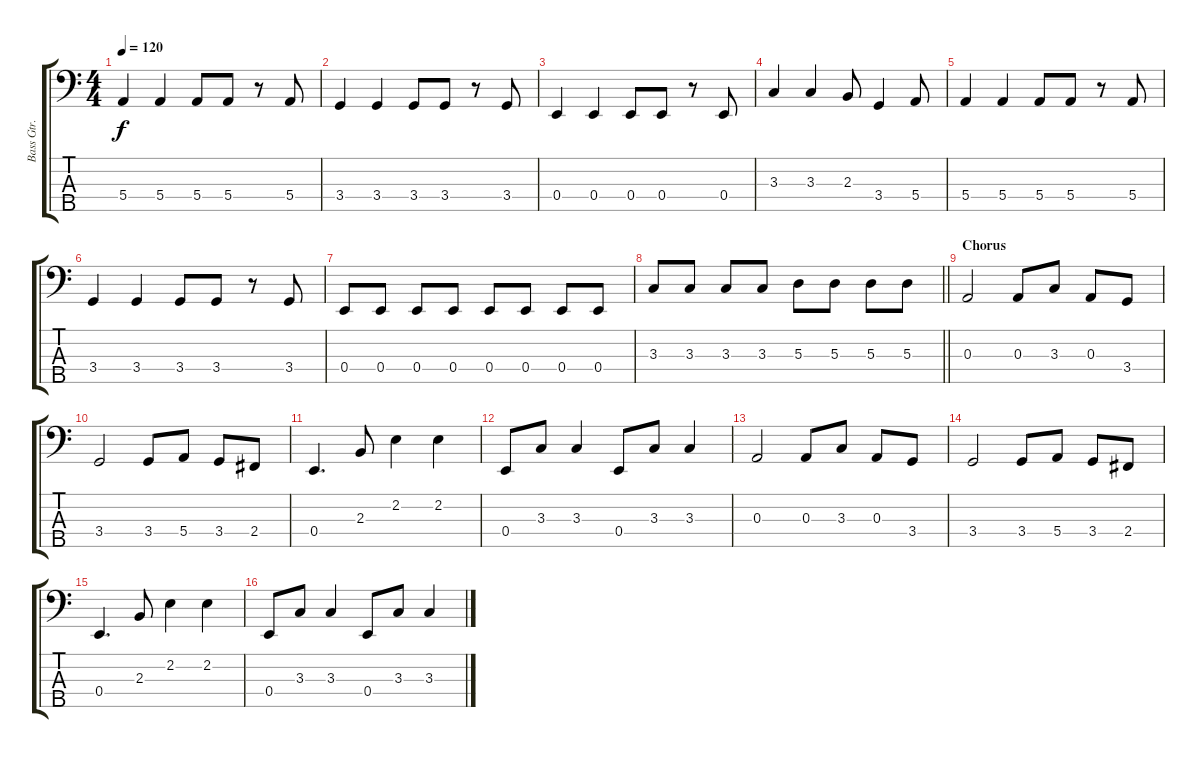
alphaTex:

\track ("Bass Gtr." "Bass Gtr.") {instrument electricbassfinger}
\staff {score tabs}
\tuning (G2 D2 A1 E1 B0) {hide}
\ts (4 4)
\tempo 120
\clef f4
\ks c
5.4.4{dy f} 5.4.4 5.4.8 5.4.8 r.8 5.4.8 |
3.4.4 3.4.4 3.4.8 3.4.8 r.8 3.4.8 |
0.4.4 0.4.4 0.4.8 0.4.8 r.8 0.4.8 |
3.3.4 3.3.4 2.3.8 3.4.4 5.4.8 |
5.4.4 5.4.4 5.4.8 5.4.8 r.8 5.4.8 |
3.4.4 3.4.4 3.4.8 3.4.8 r.8 3.4.8 |
0.4.8 0.4.8 0.4.8 0.4.8 0.4.8 0.4.8 0.4.8 0.4.8 |
\barLineRight lightlight
3.3.8 3.3.8 3.3.8 3.3.8 5.3.8 5.3.8 5.3.8 5.3.8 |
\section ("" "Chorus")
0.3.2 0.3.8 3.3.8 0.3.8 3.4.8 |
3.4.2 3.4.8 5.4.8 3.4.8 2.4.8 |
0.4.4{d} 2.3.8 2.2.4 2.2.4 |
0.4.8 3.3.8 3.3.4 0.4.8 3.3.8 3.3.4 |
0.3.2 0.3.8 3.3.8 0.3.8 3.4.8 |
3.4.2 3.4.8 5.4.8 3.4.8 2.4.8 |
0.4.4{d} 2.3.8 2.2.4 2.2.4 |
0.4.8 3.3.8 3.3.4 0.4.8 3.3.8 3.3.4
